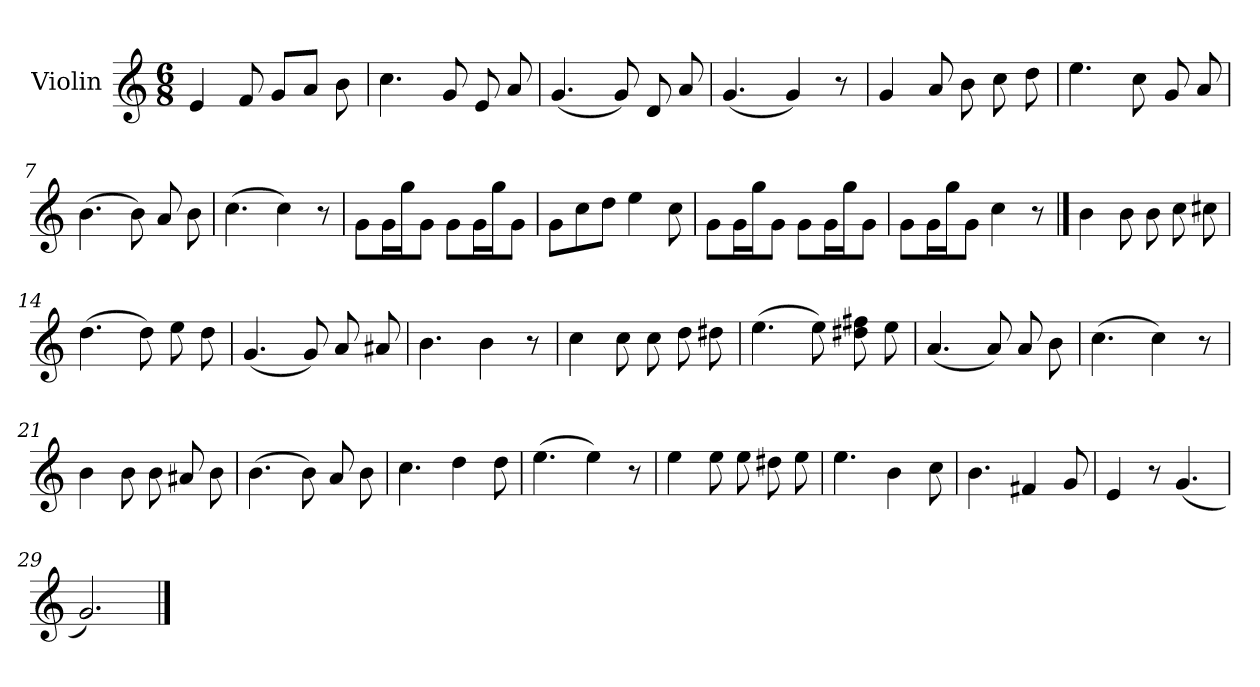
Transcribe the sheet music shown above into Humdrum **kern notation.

**kern	**dynam
*part1	*part1
*staff1	*staff1
*I"Violin	*
*I'Vln.	*
*clefG2	*
*M6/8	*
=1	=1
!	!LO:DY:a
4e/	Allegretto
8f/	.
8gL	.
8aJ	.
8b\	.
=2	=2
4.cc\	.
8g/	.
8e/	.
8a/	.
=3	=3
(<4.g/	.
8g/)	.
8d/	.
8a/	.
=4	=4
(<4.g/	.
4g/)	.
8r	.
=5	=5
4g/	.
8a/	.
8b\	.
8cc\	.
8dd\	.
=6	=6
4.ee\	.
8cc\	.
8g/	.
8a/	.
!!LO:LB:g=z
=7	=7
(>4.b\	.
8b\)	.
8a/	.
8b\	.
=8	=8
(>4.cc\	.
4cc\)	.
8r	.
=9	=9
8gL	.
16gL	.
16ggJ	.
8gJ	.
8gL	.
16gL	.
16ggJ	.
8gJ	.
=10	=10
8gL	.
8cc	.
8ddJ	.
4ee\	.
8cc\	.
=11	=11
8gL	.
16gL	.
16ggJ	.
8gJ	.
8gL	.
16gL	.
16ggJ	.
8gJ	.
=12	=12
8gL	.
16gL	.
16ggJ	.
8gJ	.
4cc\	.
8r	.
!!LO:LB:g=z
==13	==13
4b\	.
8b\	.
8b\	.
8cc\	.
8cc#X\	.
=14	=14
(>4.dd\	.
8dd\)	.
8ee\	.
8dd\	.
=15	=15
(<4.g/	.
8g/)	.
8a/	.
8a#X/	.
=16	=16
4.b\	.
4b\	.
8r	.
=17	=17
4cc\	.
8cc\	.
8cc\	.
8dd\	.
8dd#X\	.
=18	=18
(>4.ee\	.
8ee\)	.
8dd#X\ 8ff#X\	.
8ee\	.
=19	=19
(<4.a/	.
8a/)	.
8a/	.
8b\	.
!!LO:LB:g=z
=20	=20
(>4.cc\	.
4cc\)	.
8r	.
=21	=21
4b\	.
8b\	.
8b\	.
8a#X/	.
8b\	.
=22	=22
(>4.b\	.
8b\)	.
8a/	.
8b\	.
=23	=23
4.cc\	.
4dd\	.
8dd\	.
=24	=24
(>4.ee\	.
4ee\)	.
8r	.
=25	=25
4ee\	.
8ee\	.
8ee\	.
8dd#X\	.
8ee\	.
=26	=26
4.ee\	.
4b\	.
8cc\	.
!!LO:LB:g=z
=27	=27
4.b\	.
4f#X/	.
8g/	.
=28	=28
4e/	.
8r	.
(<4.g/	.
=29	=29
2.g/)	.
==	==
*-	*-
